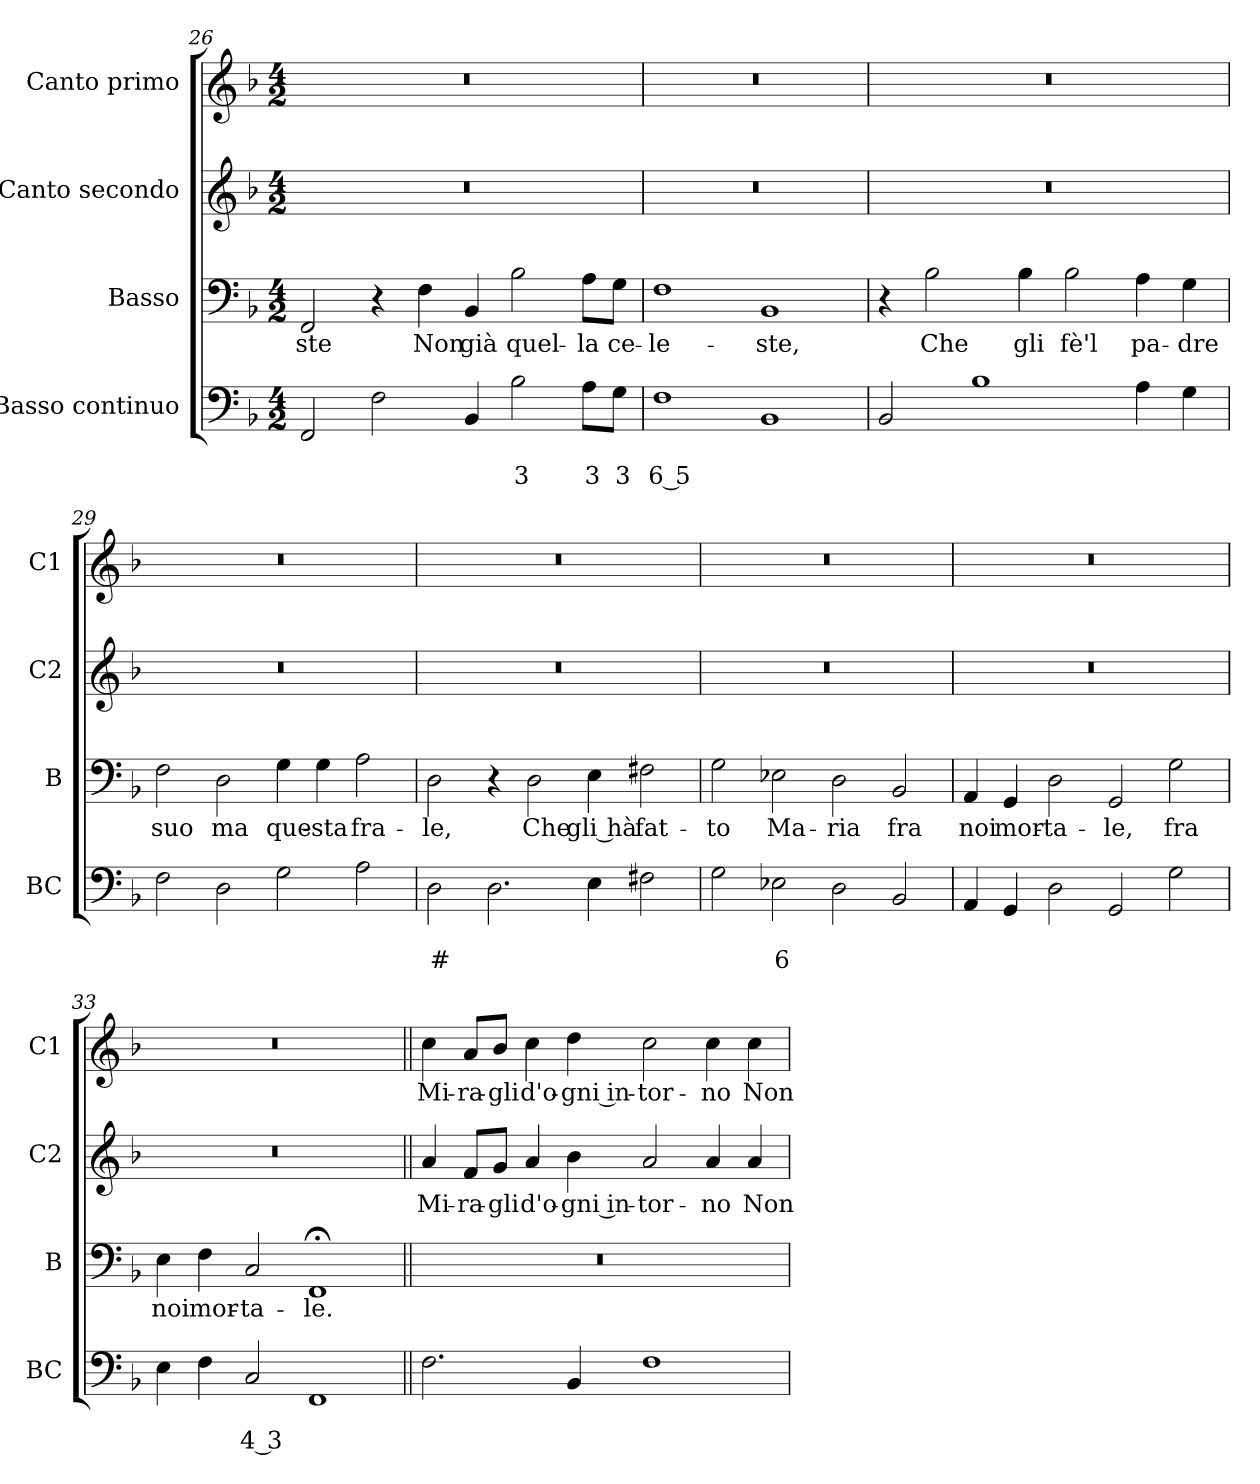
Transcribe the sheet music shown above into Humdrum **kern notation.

**kern	**text	**text	**kern	**text	**kern	**text	**kern	**text
*part4	*part4	*part4	*part3	*part3	*part2	*part2	*part1	*part1
*staff4	*staff4	*staff4	*staff3	*staff3	*staff2	*staff2	*staff1	*staff1
*I"Basso continuo	*	*	*I"Basso	*	*I"Canto secondo	*	*I"Canto primo	*
*I'BC	*	*	*I'B	*	*I'C2	*	*I'C1	*
*clefF4	*	*	*clefF4	*	*clefG2	*	*clefG2	*
*k[b-]	*	*	*k[b-]	*	*k[b-]	*	*k[b-]	*
*F:	*	*	*F:	*	*F:	*	*F:	*
*M4/2	*	*	*M4/2	*	*M4/2	*	*M4/2	*
=26	=26	=26	=26	=26	=26	=26	=26	=26
!	!	!	!	!LO:LY:b	!	!	!	!
2FF/	.	.	2FF/	-ste	0r	.	0r	.
2F\	.	.	4r	.	.	.	.	.
!	!	!	!	!LO:LY:b	!	!	!	!
.	.	.	4F\	Non	.	.	.	.
!	!	!	!	!LO:LY:b	!	!	!	!
4BB-/	.	.	4BB-/	già	.	.	.	.
!	!	!LO:LY:b	!	!LO:LY:b	!	!	!	!
2B-\	.	3	2B-\	quel-	.	.	.	.
!	!	!LO:LY:b	!	!LO:LY:b	!	!	!	!
8A\L	.	3	8A\L	-la	.	.	.	.
!	!	!LO:LY:b	!	!LO:LY:b	!	!	!	!
8G\J	.	3	8G\J	ce-	.	.	.	.
=27	=27	=27	=27	=27	=27	=27	=27	=27
!	!	!LO:LY:b	!	!LO:LY:b	!	!	!	!
1F	.	6 5	1F	-le-	0r	.	0r	.
!	!	!	!	!LO:LY:b	!	!	!	!
1BB-	.	.	1BB-	-ste,	.	.	.	.
=28	=28	=28	=28	=28	=28	=28	=28	=28
2BB-/	.	.	4r	.	0r	.	0r	.
!	!	!	!	!LO:LY:b	!	!	!	!
.	.	.	2B-\	Che	.	.	.	.
1B-	.	.	.	.	.	.	.	.
!	!	!	!	!LO:LY:b	!	!	!	!
.	.	.	4B-\	gli	.	.	.	.
!	!	!	!	!LO:LY:b	!	!	!	!
.	.	.	2B-\	fè'l	.	.	.	.
!	!	!	!	!LO:LY:b	!	!	!	!
4A\	.	.	4A\	pa-	.	.	.	.
!	!	!	!	!LO:LY:b	!	!	!	!
4G\	.	.	4G\	-dre	.	.	.	.
!!LO:LB:g=z
=29	=29	=29	=29	=29	=29	=29	=29	=29
!	!	!	!	!LO:LY:b	!	!	!	!
2F\	.	.	2F\	suo	0r	.	0r	.
!	!	!	!	!LO:LY:b	!	!	!	!
2D\	.	.	2D\	ma	.	.	.	.
!	!	!	!	!LO:LY:b	!	!	!	!
2G\	.	.	4G\	que-	.	.	.	.
!	!	!	!	!LO:LY:b	!	!	!	!
.	.	.	4G\	-sta	.	.	.	.
!	!	!	!	!LO:LY:b	!	!	!	!
2A\	.	.	2A\	fra-	.	.	.	.
=30	=30	=30	=30	=30	=30	=30	=30	=30
!	!	!LO:LY:b	!	!LO:LY:b	!	!	!	!
2D\	.	#	2D\	-le,	0r	.	0r	.
2.D\	.	.	4r	.	.	.	.	.
!	!	!	!	!LO:LY:b	!	!	!	!
.	.	.	2D\	Che	.	.	.	.
!	!	!	!	!LO:LY:b	!	!	!	!
4E\	.	.	4E\	gli hà	.	.	.	.
!	!	!	!	!LO:LY:b	!	!	!	!
2F#X\	.	.	2F#X\	fat-	.	.	.	.
=31	=31	=31	=31	=31	=31	=31	=31	=31
!	!	!	!	!LO:LY:b	!	!	!	!
2G\	.	.	2G\	-to	0r	.	0r	.
!	!	!LO:LY:b	!	!LO:LY:b	!	!	!	!
2E-X\	.	6	2E-X\	Ma-	.	.	.	.
!	!	!	!	!LO:LY:b	!	!	!	!
2D\	.	.	2D\	-ria	.	.	.	.
!	!	!	!	!LO:LY:b	!	!	!	!
2BB-/	.	.	2BB-/	fra	.	.	.	.
=32	=32	=32	=32	=32	=32	=32	=32	=32
!	!	!	!	!LO:LY:b	!	!	!	!
4AA/	.	.	4AA/	noi	0r	.	0r	.
!	!	!	!	!LO:LY:b	!	!	!	!
4GG/	.	.	4GG/	mor-	.	.	.	.
!	!	!	!	!LO:LY:b	!	!	!	!
2D\	.	.	2D\	-ta-	.	.	.	.
!	!	!	!	!LO:LY:b	!	!	!	!
2GG/	.	.	2GG/	-le,	.	.	.	.
!	!	!	!	!LO:LY:b	!	!	!	!
2G\	.	.	2G\	fra	.	.	.	.
=33	=33	=33	=33	=33	=33	=33	=33	=33
!	!	!	!	!LO:LY:b	!	!	!	!
4E\	.	.	4E\	noi	0r	.	0r	.
!	!	!	!	!LO:LY:b	!	!	!	!
4F\	.	.	4F\	mor-	.	.	.	.
!	!	!LO:LY:b	!	!LO:LY:b	!	!	!	!
2C/	.	4 3	2C/	-ta-	.	.	.	.
!	!	!	!	!LO:LY:b	!	!	!	!
1FF	.	.	1FF;<	-le.	.	.	.	.
!!LO:LB:g=z
=34||	=34||	=34||	=34||	=34||	=34||	=34||	=34||	=34||
!	!	!	!	!	!	!LO:LY:b	!	!LO:LY:b
2.F\	.	.	0r	.	4a/	Mi-	4cc\	Mi-
!	!	!	!	!	!	!LO:LY:b	!	!LO:LY:b
.	.	.	.	.	8f/L	-ra-	8a/L	-ra-
!	!	!	!	!	!	!LO:LY:b	!	!LO:LY:b
.	.	.	.	.	8g/J	-gli	8b-/J	-gli
!	!	!	!	!	!	!LO:LY:b	!	!LO:LY:b
.	.	.	.	.	4a/	d'o-	4cc\	d'o-
!	!	!	!	!	!	!LO:LY:b	!	!LO:LY:b
4BB-/	.	.	.	.	4b-\	-gni in-	4dd\	-gni in-
!	!	!	!	!	!	!LO:LY:b	!	!LO:LY:b
1F	.	.	.	.	2a/	-tor-	2cc\	-tor-
!	!	!	!	!	!	!LO:LY:b	!	!LO:LY:b
.	.	.	.	.	4a/	-no	4cc\	-no
!	!	!	!	!	!	!LO:LY:b	!	!LO:LY:b
.	.	.	.	.	4a/	Non	4cc\	Non
=	=	=	=	=	=	=	=	=
*-	*-	*-	*-	*-	*-	*-	*-	*-
